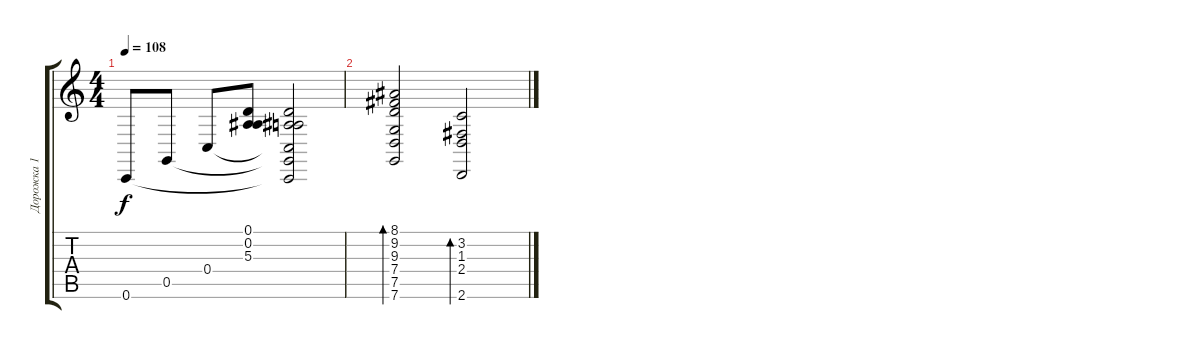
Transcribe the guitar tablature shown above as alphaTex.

\track ("Дорожка 1" "Дорожка 1") {instrument electricgrandpiano}
\staff {score tabs}
\tuning (D4 A3 F3 C3 G2 C2) {hide}
\ts (4 4)
\tempo 108
\clef g2
\ks c
0.6.8{dy f} 0.5.8 0.4.8 (0.1 0.2 5.3).8 (0.1{t} 0.2{t} 5.3{t} 0.4{t} 0.5{t} 0.6{t}).2 |
(8.1 9.2 9.3 7.4 7.5 7.6).2{bd 120} (3.2 1.3 2.4 2.6).2{bd 120}
